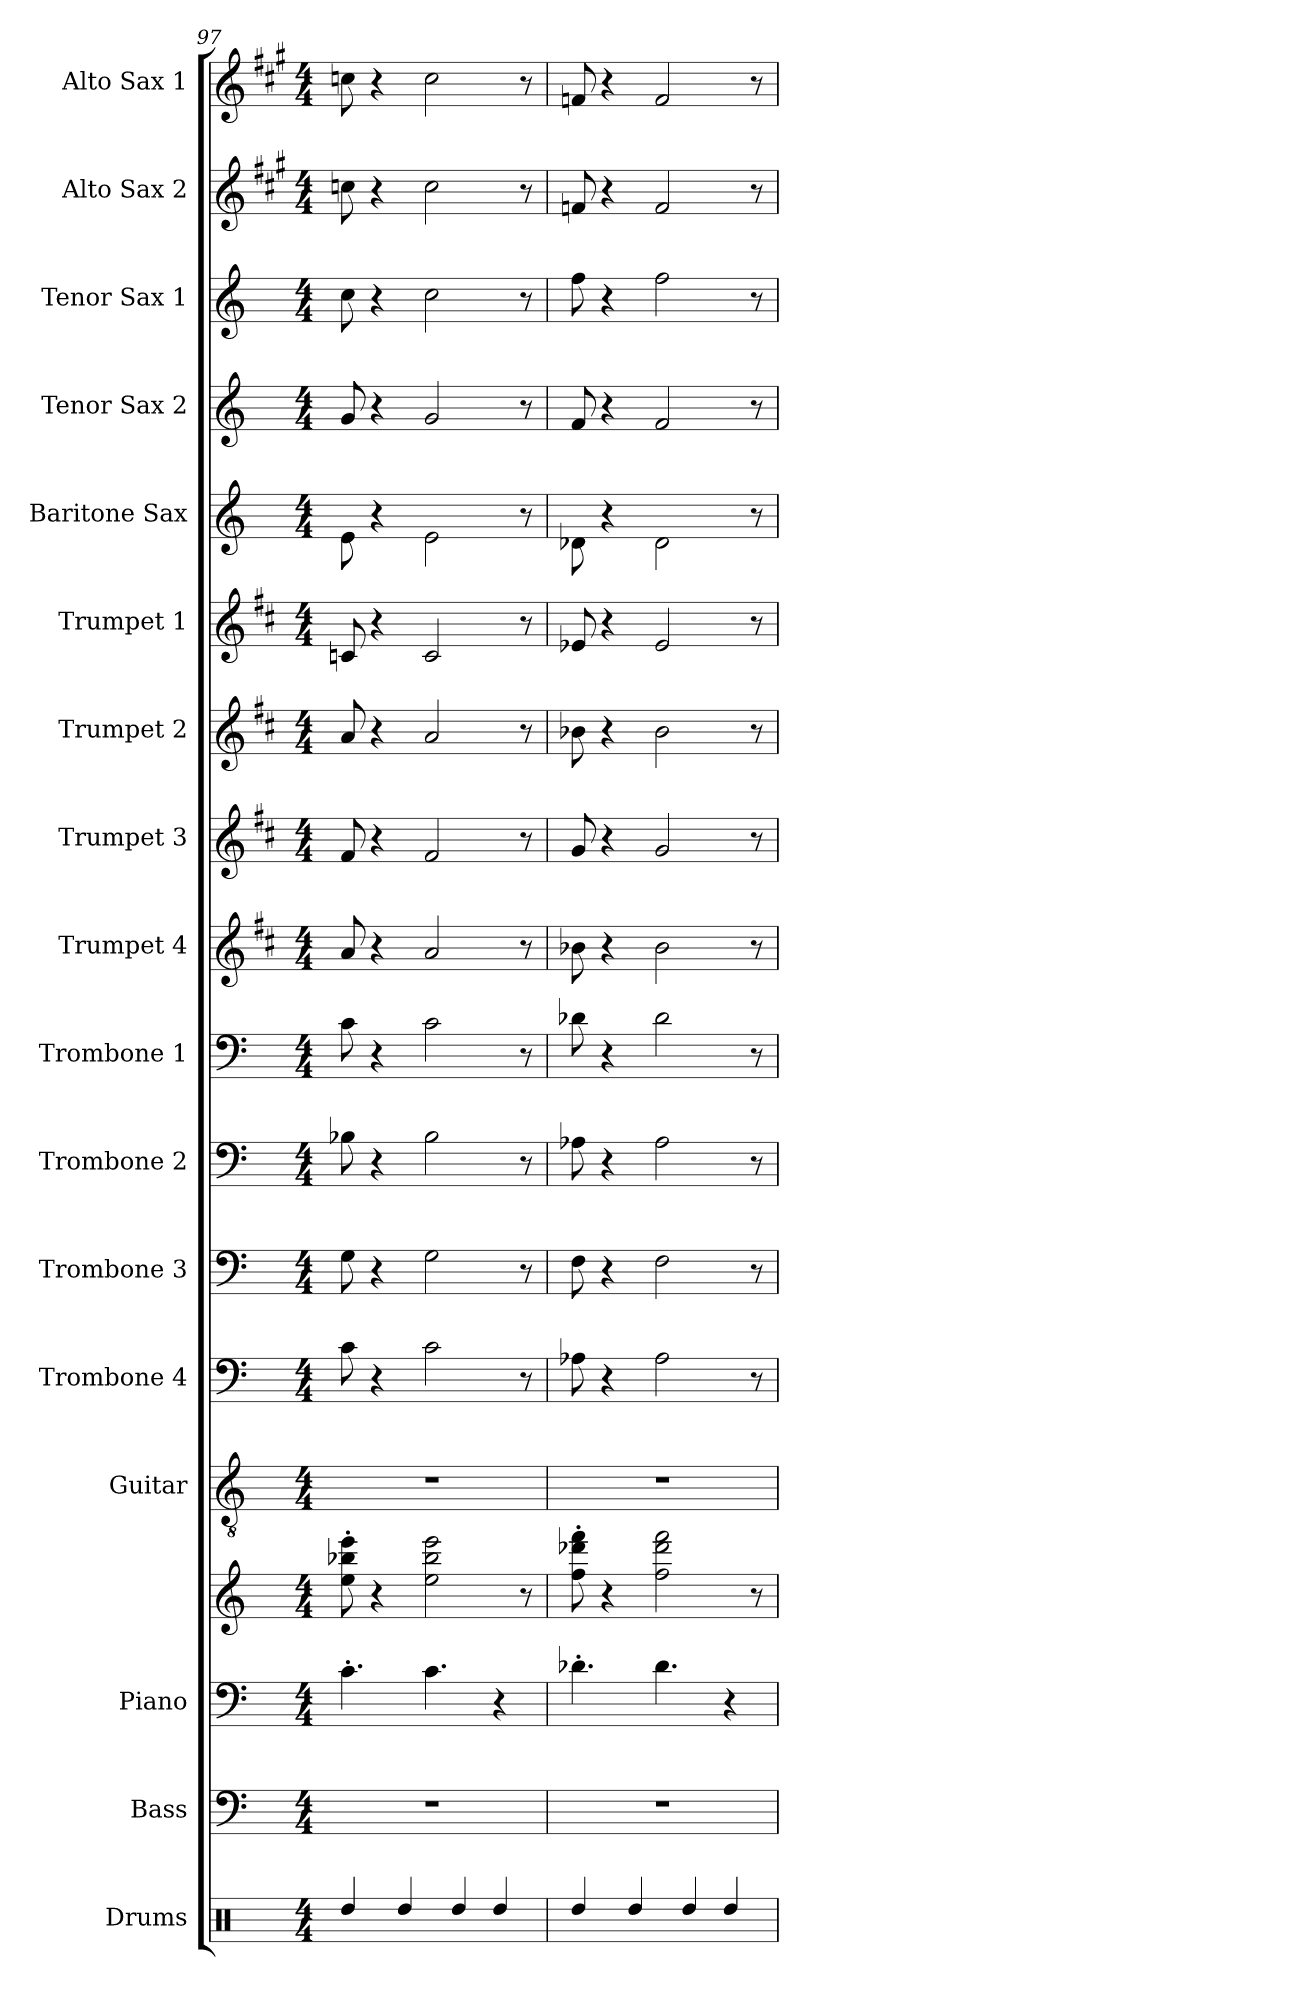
**kern	**kern	**kern	**kern	**kern	**kern	**kern	**kern	**kern	**kern	**kern	**kern	**kern	**kern	**kern	**kern	**kern	**kern
*part17	*part16	*part15	*part15	*part14	*part13	*part12	*part11	*part10	*part9	*part8	*part7	*part6	*part5	*part4	*part3	*part2	*part1
*staff18	*staff17	*staff16	*staff15	*staff14	*staff13	*staff12	*staff11	*staff10	*staff9	*staff8	*staff7	*staff6	*staff5	*staff4	*staff3	*staff2	*staff1
*I"Drums	*I"Bass	*I"Piano	*	*I"Guitar	*I"Trombone 4	*I"Trombone 3	*I"Trombone 2	*I"Trombone 1	*I"Trumpet 4	*I"Trumpet 3	*I"Trumpet 2	*I"Trumpet 1	*I"Baritone Sax	*I"Tenor Sax 2	*I"Tenor Sax 1	*I"Alto Sax 2	*I"Alto Sax 1
*I'Drums	*I'Bass	*I'Piano	*	*I'Gtr.	*I'Tbn. 4	*I'Tbn. 3	*I'Tbn. 2	*I'Tbn. 1	*I'Tpt. 4	*I'Tpt. 3	*I'Tpt. 2	*I'Tpt. 1	*I'Bari	*I'Tenor 2	*I'Tenor 1	*I'Alto 2	*I'Alto 1
*clefX	*clefF4	*clefF4	*clefG2	*clefGv2	*clefF4	*clefF4	*clefF4	*clefF4	*clefG2	*clefG2	*clefG2	*clefG2	*clefG2	*clefG2	*clefG2	*clefG2	*clefG2
*	*ITrd7c12	*	*	*	*	*	*	*	*ITrd1c2	*ITrd1c2	*ITrd1c2	*ITrd1c2	*ITrd12c21	*ITrd8c14	*ITrd8c14	*ITrd5c9	*ITrd5c9
*k[]	*k[]	*k[]	*k[]	*k[]	*k[]	*k[]	*k[]	*k[]	*k[]	*k[]	*k[]	*k[]	*k[]	*k[]	*k[]	*k[]	*k[]
*M4/4	*M4/4	*M4/4	*M4/4	*M4/4	*M4/4	*M4/4	*M4/4	*M4/4	*M4/4	*M4/4	*M4/4	*M4/4	*M4/4	*M4/4	*M4/4	*M4/4	*M4/4
=97	=97	=97	=97	=97	=97	=97	=97	=97	=97	=97	=97	=97	=97	=97	=97	=97	=97
4Rdd/	1r	4.c'\	8ee\' 8bb-X\' 8eee\'	1r	8c\	8G\	8B-X\	8c\	8g/	8e/	8g/	8B-X/	8E\	8G/	8c\	8e-X\	8e-X\
.	.	.	4r	.	4r	4r	4r	4r	4r	4r	4r	4r	4r	4r	4r	4r	4r
4Rdd/	.	.	.	.	.	.	.	.	.	.	.	.	.	.	.	.	.
.	.	4.c\	2ee\ 2bb-\ 2eee\	.	2c\	2G\	2B-\	2c\	2g/	2e/	2g/	2B-/	2E\	2G/	2c\	2e-\	2e-\
4Rdd/	.	.	.	.	.	.	.	.	.	.	.	.	.	.	.	.	.
4Rdd/	.	4r	.	.	.	.	.	.	.	.	.	.	.	.	.	.	.
.	.	.	8r	.	8r	8r	8r	8r	8r	8r	8r	8r	8r	8r	8r	8r	8r
!!LO:PB:g=z
=98	=98	=98	=98	=98	=98	=98	=98	=98	=98	=98	=98	=98	=98	=98	=98	=98	=98
4Rdd/	1r	4.d-X'\	8ff\' 8ddd-X\' 8fff\'	1r	8A-X\	8F\	8A-X\	8d-X\	8a-X\	8f/	8a-X\	8d-X/	8D-X\	8F/	8f\	8A-X/	8A-X/
.	.	.	4r	.	4r	4r	4r	4r	4r	4r	4r	4r	4r	4r	4r	4r	4r
4Rdd/	.	.	.	.	.	.	.	.	.	.	.	.	.	.	.	.	.
.	.	4.d-\	2ff\ 2ddd-\ 2fff\	.	2A-\	2F\	2A-\	2d-\	2a-\	2f/	2a-\	2d-/	2D-\	2F/	2f\	2A-/	2A-/
4Rdd/	.	.	.	.	.	.	.	.	.	.	.	.	.	.	.	.	.
4Rdd/	.	4r	.	.	.	.	.	.	.	.	.	.	.	.	.	.	.
.	.	.	8r	.	8r	8r	8r	8r	8r	8r	8r	8r	8r	8r	8r	8r	8r
=	=	=	=	=	=	=	=	=	=	=	=	=	=	=	=	=	=
*-	*-	*-	*-	*-	*-	*-	*-	*-	*-	*-	*-	*-	*-	*-	*-	*-	*-
